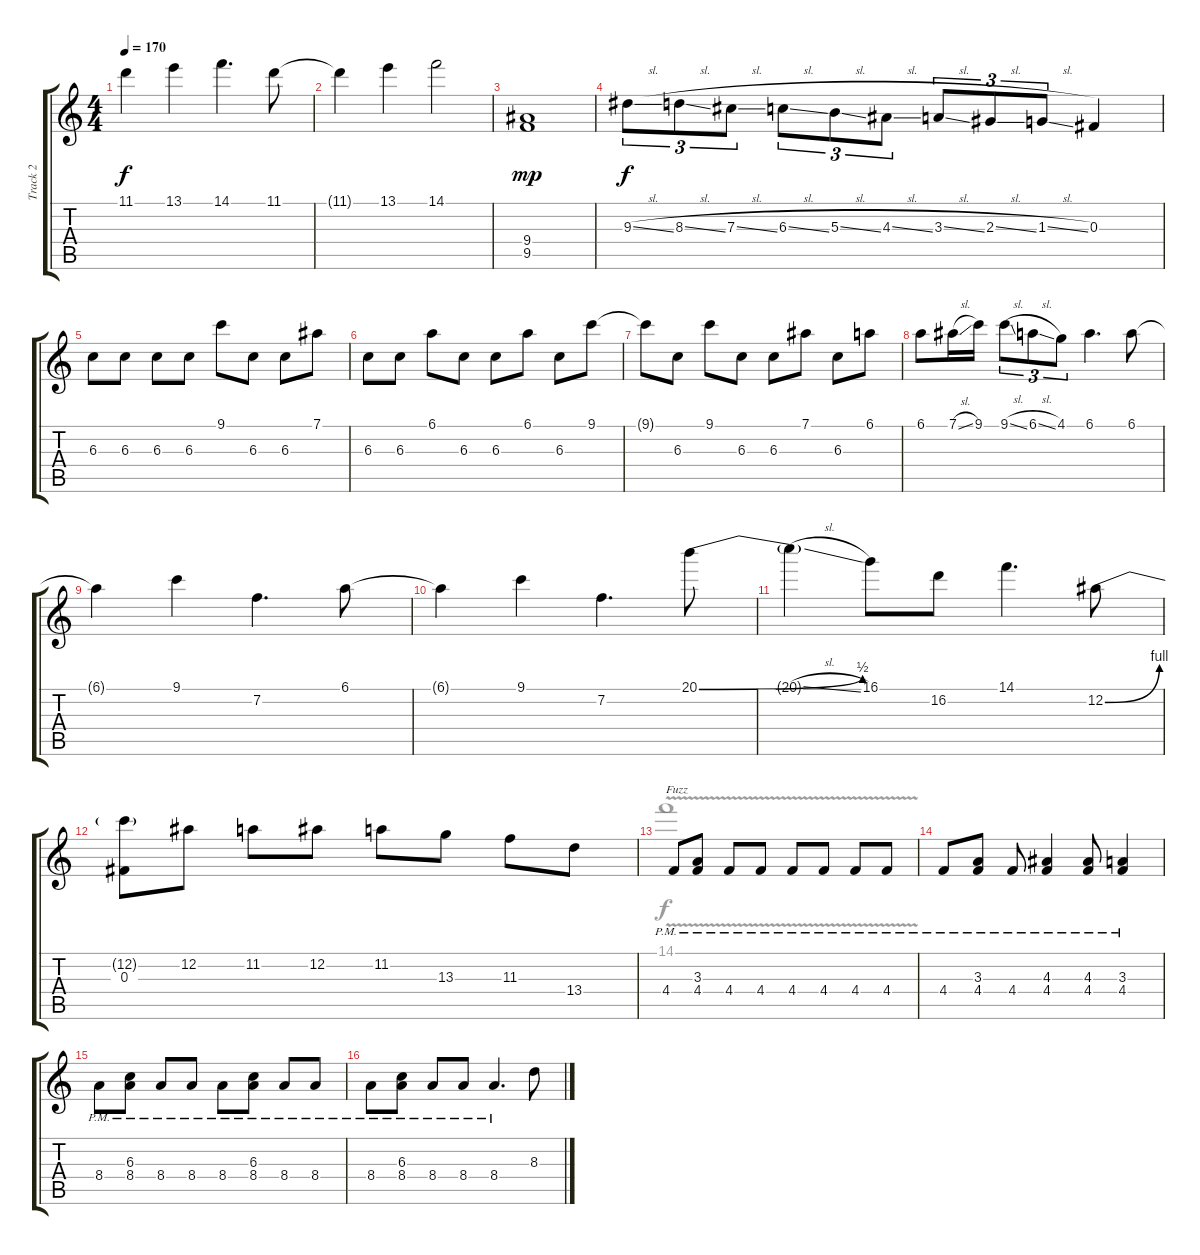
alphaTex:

\track ("Track 2" "Track 2") {instrument overdrivenguitar}
\staff {score tabs}
\tuning (Eb4 Bb3 Gb3 Db3 Ab2 Eb2) {hide}
\voice
\ts (4 4)
\tempo 170
\clef g2
\ks c
11.1{t}.4{dy f} 13.1.4 14.1.4{d} 11.1.8 |
11.1{t}.4 13.1.4 14.1.2 |
(9.4 9.5).1{dy mp} |
9.3{sl}.8{tu (3 2) dy f} 8.3{sl}.8{tu (3 2)} 7.3{sl}.8{tu (3 2)} 6.3{sl}.8{tu (3 2)} 5.3{sl}.8{tu (3 2)} 4.3{sl}.8{tu (3 2)} 3.3{sl}.8{tu (3 2)} 2.3{sl}.8{tu (3 2)} 1.3{sl}.8{tu (3 2)} 0.3.4 |
6.3.8 6.3.8 6.3.8 6.3.8 9.1.8 6.3.8 6.3.8 7.1.8 |
6.3.8 6.3.8 6.1.8 6.3.8 6.3.8 6.1.8 6.3.8 9.1.8 |
9.1{t}.8 6.3.8 9.1.8 6.3.8 6.3.8 7.1.8 6.3.8 6.1.8 |
6.1.8 7.1{sl}.16 9.1.16 9.1{sl}.8{tu (3 2)} 6.1{sl}.8{tu (3 2)} 4.1.8{tu (3 2)} 6.1.4{d} 6.1.8 |
6.1{t}.4 9.1.4 7.2.4{d} 6.1.8 |
6.1{t}.4 9.1.4 7.2.4{d} 20.1{be (bend 0 0 60 2)}.8 |
20.1{sl t}.4 16.1.8 16.2.8 14.1.4{d} 12.2{be (bend 0 0 60 4)}.8 |
(12.2{t} 0.3).8 12.2.8 11.2.8 12.2.8 11.2.8 13.3.8 11.3.8 13.4.8 |
4.4{pm}.8{txt "Fuzz"} (3.3{pm} 4.4{pm}).8 4.4{pm}.8 4.4{pm}.8 4.4{pm}.8 4.4{pm}.8 4.4{pm}.8 4.4{pm}.8 |
4.4{pm}.8 (3.3 4.4{pm}).8 4.4{pm}.8 (4.3{pm} 4.4{pm}).4 (4.3{pm} 4.4{pm}).8 (3.3{pm} 4.4{pm}).4 |
8.4{pm}.8 (6.3{pm} 8.4{pm}).8 8.4{pm}.8 8.4{pm}.8 8.4{pm}.8 (6.3{pm} 8.4{pm}).8 8.4{pm}.8 8.4{pm}.8 |
8.4{pm}.8 (6.3{pm} 8.4{pm}).8 8.4{pm}.8 8.4{pm}.8 8.4{pm}.4{d} 8.3.8
\voice
\clef g2
\ottava regular
\simile none
\ks c
|
|
|
|
|
|
|
|
|
|
|
|
14.1{v}.1 |
|
|
